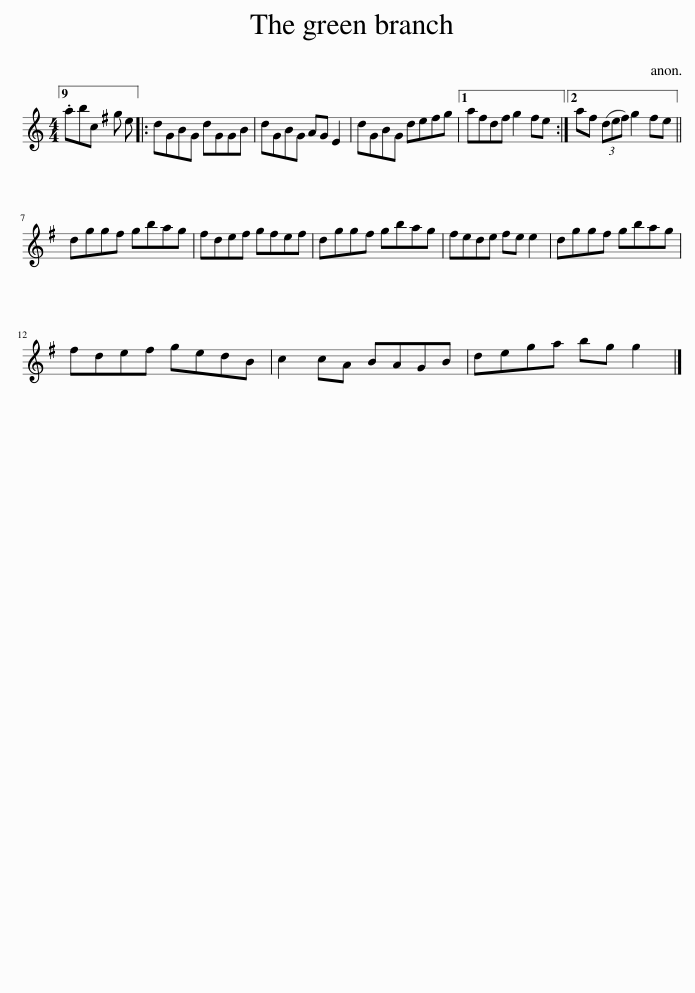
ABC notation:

X:1
L:1/8
M:4/4
I:linebreak $
K:C
V:1 treble
V:1
 .abc g e |: dGBG dGGB | dGBG AG E2 | dGBG de^fg |1 a^fdf g2 fe :|2 %5
 a^f (3(def) g2 fe ||$ dgg^f gbag | ^fdef gfef | dgg^f gbag | ^fede fe e2 | %10
 dgg^f gbag |$ ^fdef gedB | c2 cA BAGB | dega bg g2 |] %14
